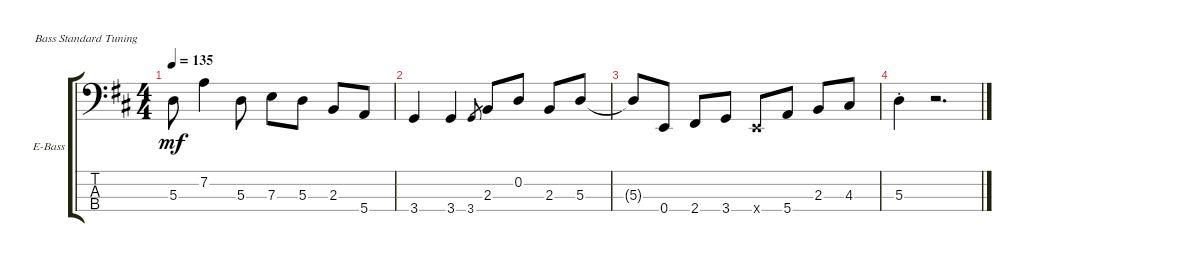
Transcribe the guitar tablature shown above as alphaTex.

\defaultSystemsLayout 4
\bracketExtendMode groupsimilarinstruments
\firstSystemTrackNameOrientation horizontal
\otherSystemsTrackNameOrientation horizontal
\track ("Electric Bass" "E-Bass") {instrument electricbassfinger}
\staff {score tabs}
\tuning (G2 D2 A1 E1)
\ts (4 4)
\tempo 135
\clef f4
\ks bminor
5.3{t}.8{dy mf} 7.2.4 5.3.8 7.3.8 5.3.8 2.3.8 5.4.8 |
3.4.4 3.4.4 3.4.8{gr} 2.3.8 0.2.8 2.3.8 5.3.8 |
5.3{t}.8 0.4.8 2.4.8 3.4.8 0.4{x}.8 5.4.8 2.3.8 4.3.8 |
5.3{st}.4 r.2{d}
